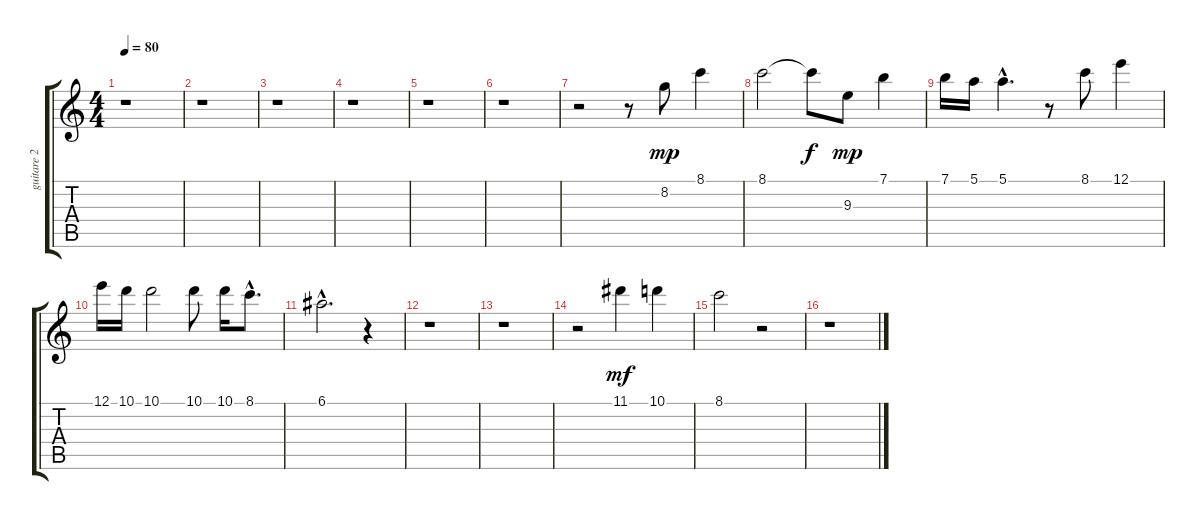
\track ("guitare 2" "guitare 2") {instrument overdrivenguitar}
\staff {score tabs}
\tuning (E4 B3 G3 D3 A2 E2) {hide}
\ts (4 4)
\tempo 80
\clef g2
\ks c
r.1{dy f} |
r.1 |
r.1 |
r.1 |
r.1 |
r.1 |
r.2 r.8 8.2.8{dy mp volume 16} 8.1.4 |
8.1.2 8.1{t}.8{dy f} 9.3.8{dy mp} 7.1.4 |
7.1.16 5.1.16 5.1{hac}.4{d} r.8 8.1.8 12.1.4 |
12.1.16 10.1.16 10.1.2 10.1.8 10.1.16 8.1{hac}.8{d} |
6.1{hac}.2{d} r.4 |
r.1 |
r.1 |
r.2 11.1.4{dy mf volume 12 balance 9} 10.1.4 |
8.1.2 r.2 |
r.1
